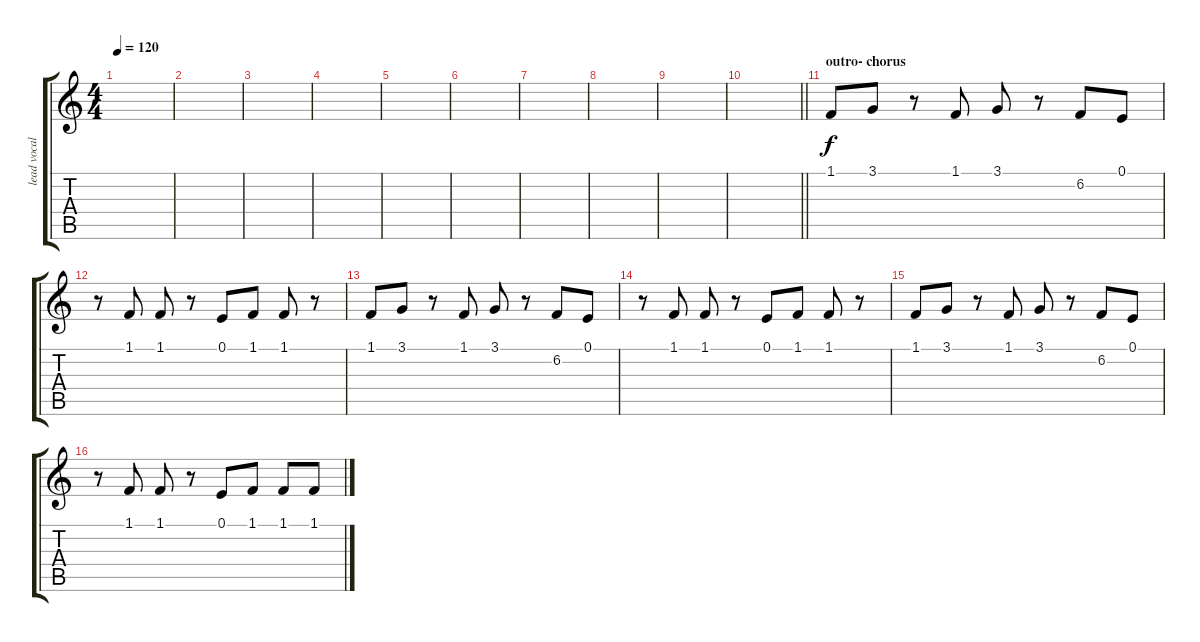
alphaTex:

\track ("lead vocals" "lead vocal") {instrument lead1square}
\staff {score tabs}
\tuning (E4 B3 G3 D3 A2 E2) {hide}
\ts (4 4)
\tempo 120
\clef g2
\ks c
|
|
|
|
|
|
|
|
|
\barLineRight lightlight
|
\section ("" "outro- chorus")
1.1.8 3.1.8 r.8 1.1.8 3.1.8 r.8 6.2.8 0.1.8 |
r.8 1.1.8 1.1.8 r.8 0.1.8 1.1.8 1.1.8 r.8 |
1.1.8 3.1.8 r.8 1.1.8 3.1.8 r.8 6.2.8 0.1.8 |
r.8 1.1.8 1.1.8 r.8 0.1.8 1.1.8 1.1.8 r.8 |
1.1.8 3.1.8 r.8 1.1.8 3.1.8 r.8 6.2.8 0.1.8 |
r.8 1.1.8 1.1.8 r.8 0.1.8 1.1.8 1.1.8 1.1.8
